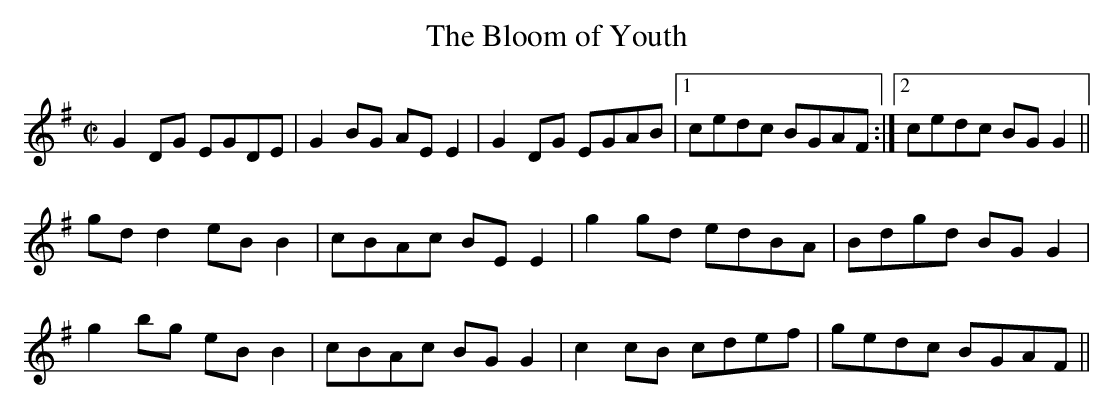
X:1
T:Bloom of Youth, The
M:C|
K:G
G2DG EGDE|G2BG AEE2|G2DG EGAB|1 cedc BGAF:|2 cedc BGG2||
gdd2 eBB2|cBAc BEE2|g2gd edBA|Bdgd BGG2|
g2bg eBB2|cBAc BGG2|c2cB cdef|gedc BGAF||
